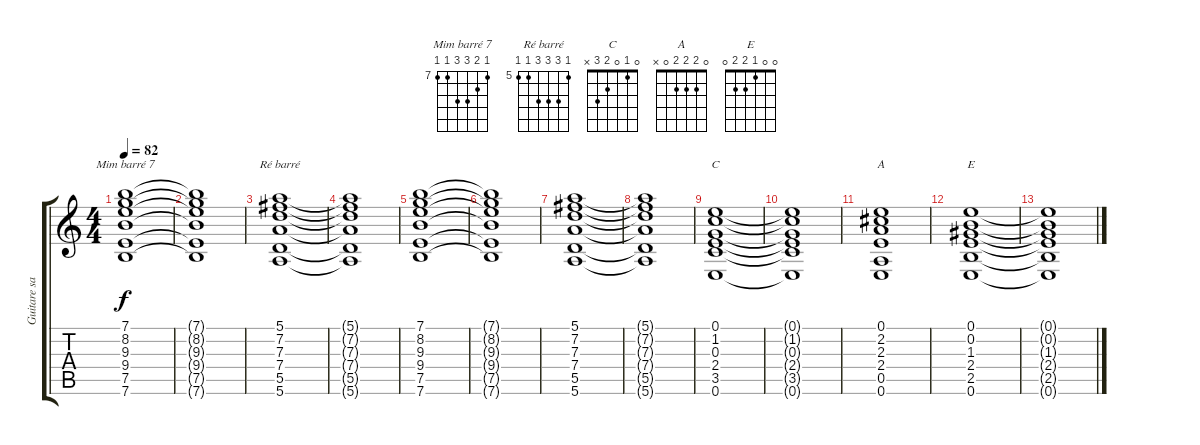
\track ("Guitare saturée" "Guitare sa") {instrument distortionguitar}
\staff {score tabs}
\tuning (E4 B3 G3 D3 A2 E2) {hide}
\chord ("Mim barré 7" 7 8 9 9 7 7) {firstfret 7}
\chord ("Ré barré" 5 7 7 7 5 5) {firstfret 5}
\chord ("C" 0 1 0 2 3 x)
\chord ("A" 0 2 2 2 0 x)
\chord ("E" 0 0 1 2 2 0)
\ts (4 4)
\tempo 82
\clef g2
\ks c
(7.1 8.2 9.3 9.4 7.5 7.6).1{ch "Mim barré 7" dy f} |
(7.1{t} 8.2{t} 9.3{t} 9.4{t} 7.5{t} 7.6{t}).1 |
(5.1 7.2 7.3 7.4 5.5 5.6).1{ch "Ré barré"} |
(5.1{t} 7.2{t} 7.3{t} 7.4{t} 5.5{t} 5.6{t}).1 |
(7.1 8.2 9.3 9.4 7.5 7.6).1 |
(7.1{t} 8.2{t} 9.3{t} 9.4{t} 7.5{t} 7.6{t}).1 |
(5.1 7.2 7.3 7.4 5.5 5.6).1 |
(5.1{t} 7.2{t} 7.3{t} 7.4{t} 5.5{t} 5.6{t}).1 |
(0.1 1.2 0.3 2.4 3.5 0.6).1{ch "C"} |
(0.1{t} 1.2{t} 0.3{t} 2.4{t} 3.5{t} 0.6{t}).1 |
(0.1 2.2 2.3 2.4 0.5 0.6).1{ch "A"} |
(0.1 0.2 1.3 2.4 2.5 0.6).1{ch "E"} |
(0.1{t} 0.2{t} 1.3{t} 2.4{t} 2.5{t} 0.6{t}).1
